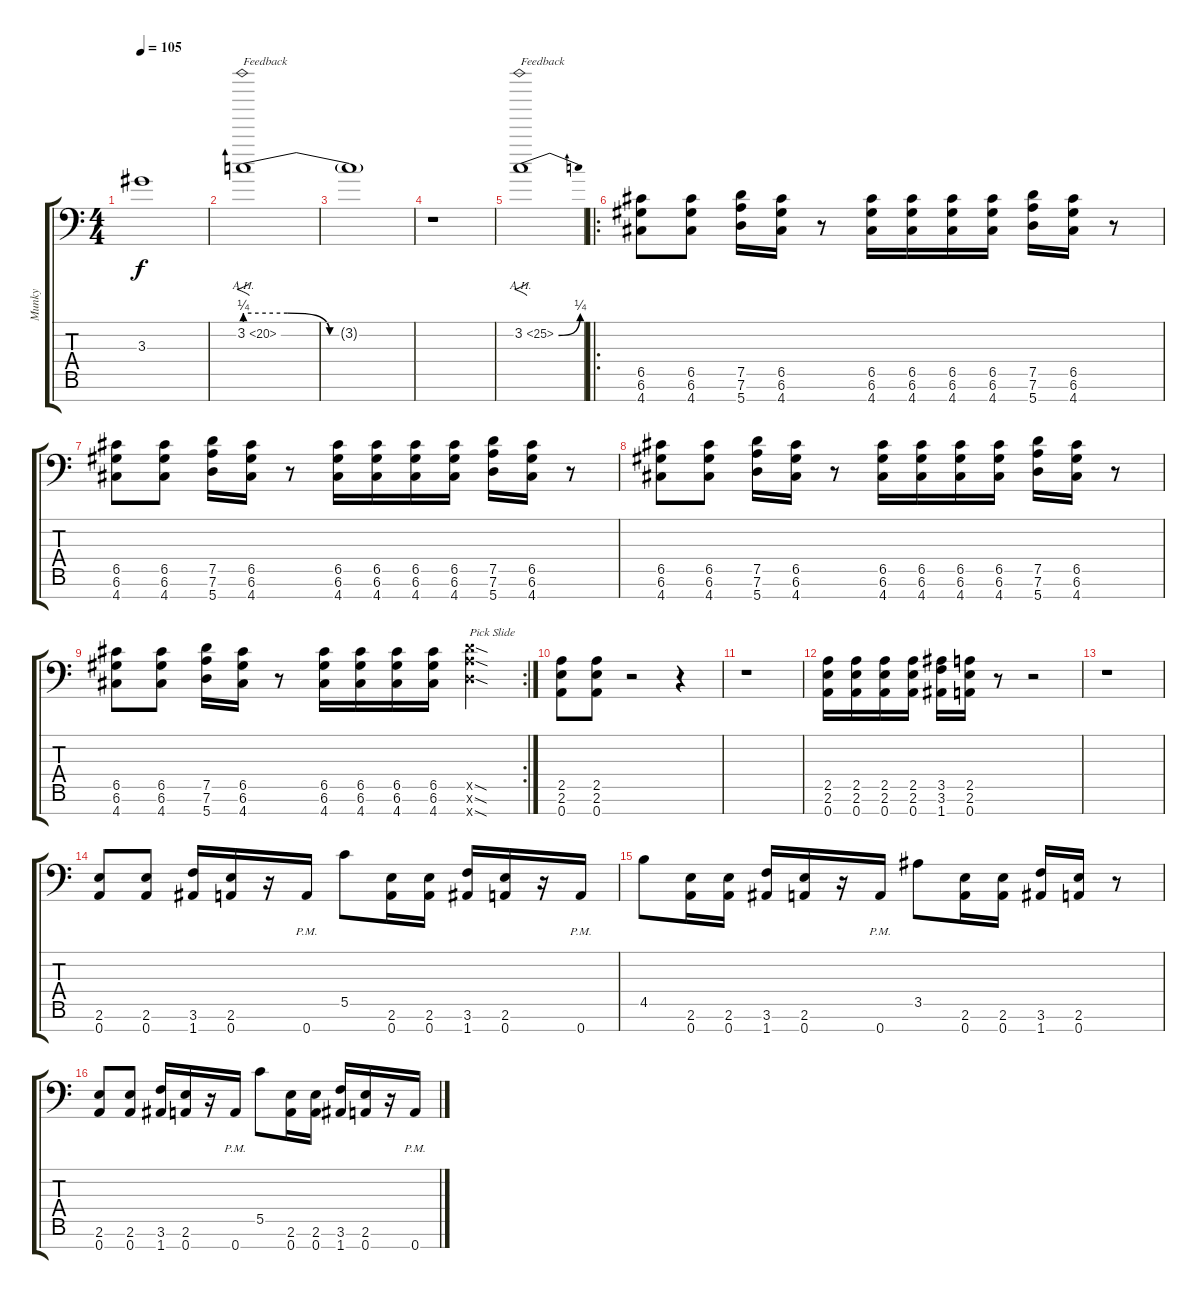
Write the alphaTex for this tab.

\track ("Munky" "Munky") {instrument distortionguitar}
\staff {score tabs}
\tuning (D4 A3 F3 C3 G2 D2 A1) {hide}
\ts (4 4)
\tempo 105
\clef f4
\ks c
3.3{t}.1{dy f} |
3.2{be (custom 0 1 15 1 30 0 60 0) ah 17}.1{f txt "Feedback"} |
3.2{t}.1 |
r.1 |
3.2{be (bend 0 0 60 1) ah 22}.1{f txt "Feedback"} |
\ro
(6.5 6.6 4.7).8{volume 16} (6.5 6.6 4.7).8 (7.5 7.6 5.7).16 (6.5 6.6 4.7).16 r.8 (6.5 6.6 4.7).16 (6.5 6.6 4.7).16 (6.5 6.6 4.7).16 (6.5 6.6 4.7).16 (7.5 7.6 5.7).16 (6.5 6.6 4.7).16 r.8 |
(6.5 6.6 4.7).8 (6.5 6.6 4.7).8 (7.5 7.6 5.7).16 (6.5 6.6 4.7).16 r.8 (6.5 6.6 4.7).16 (6.5 6.6 4.7).16 (6.5 6.6 4.7).16 (6.5 6.6 4.7).16 (7.5 7.6 5.7).16 (6.5 6.6 4.7).16 r.8 |
(6.5 6.6 4.7).8 (6.5 6.6 4.7).8 (7.5 7.6 5.7).16 (6.5 6.6 4.7).16 r.8 (6.5 6.6 4.7).16 (6.5 6.6 4.7).16 (6.5 6.6 4.7).16 (6.5 6.6 4.7).16 (7.5 7.6 5.7).16 (6.5 6.6 4.7).16 r.8 |
\rc 2
(6.5 6.6 4.7).8 (6.5 6.6 4.7).8 (7.5 7.6 5.7).16 (6.5 6.6 4.7).16 r.8 (6.5 6.6 4.7).16 (6.5 6.6 4.7).16 (6.5 6.6 4.7).16 (6.5 6.6 4.7).16 (7.5{sod x} 7.6{sod x} 5.7{sod x}).4{txt "Pick Slide"} |
(2.5 2.6 0.7).8{volume 11} (2.5 2.6 0.7).8 r.2 r.4 |
r.1 |
(2.5 2.6 0.7).16 (2.5 2.6 0.7).16 (2.5 2.6 0.7).16 (2.5 2.6 0.7).16 (3.5 3.6 1.7).16 (2.5 2.6 0.7).16 r.8 r.2 |
r.1 |
(2.6 0.7).8 (2.6 0.7).8 (3.6 1.7).16 (2.6 0.7).16 r.16 0.7{pm}.16 5.5.8 (2.6 0.7).16 (2.6 0.7).16 (3.6 1.7).16 (2.6 0.7).16 r.16 0.7{pm}.16 |
4.5.8 (2.6 0.7).16 (2.6 0.7).16 (3.6 1.7).16 (2.6 0.7).16 r.16 0.7{pm}.16 3.5.8 (2.6 0.7).16 (2.6 0.7).16 (3.6 1.7).16 (2.6 0.7).16 r.8 |
(2.6 0.7).8 (2.6 0.7).8 (3.6 1.7).16 (2.6 0.7).16 r.16 0.7{pm}.16 5.5.8 (2.6 0.7).16 (2.6 0.7).16 (3.6 1.7).16 (2.6 0.7).16 r.16 0.7{pm}.16
